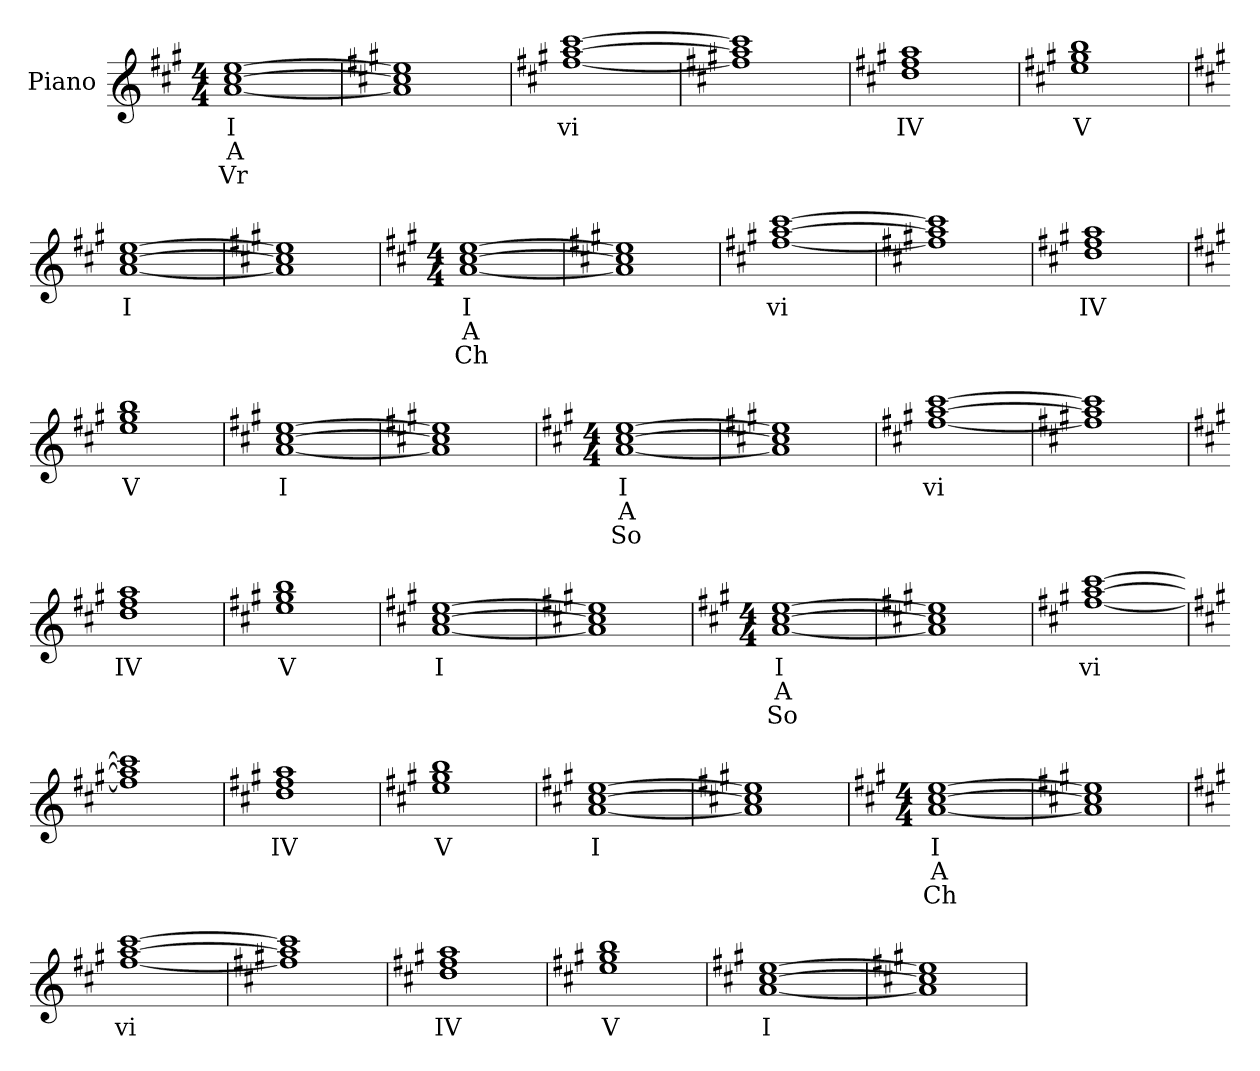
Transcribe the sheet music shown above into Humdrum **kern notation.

**kern	**text	**text	**text
*part1	*part1	*part1	*part1
*staff1	*staff1	*staff1	*staff1
*I"Piano	*	*	*
*I'Pno	*	*	*
*k[f#c#g#]	*	*	*
*A:	*	*	*
*M4/4	*	*	*
=	=	=	=
[1a [1cc# [1ee	I	A	Vr
=	=	=	=
*k[f#c#g#]	*	*	*
*A:	*	*	*
1a] 1cc#] 1ee]	.	.	.
=	=	=	=
*k[f#c#g#]	*	*	*
*A:	*	*	*
[1ff# [1aa [1ccc#	vi	.	.
=	=	=	=
*k[f#c#g#]	*	*	*
*A:	*	*	*
1ff#] 1aa] 1ccc#]	.	.	.
=	=	=	=
*k[f#c#g#]	*	*	*
*A:	*	*	*
1dd 1ff# 1aa	IV	.	.
=	=	=	=
*k[f#c#g#]	*	*	*
*A:	*	*	*
1ee 1gg# 1bb	V	.	.
=	=	=	=
*k[f#c#g#]	*	*	*
*A:	*	*	*
[1a [1cc# [1ee	I	.	.
=	=	=	=
*k[f#c#g#]	*	*	*
*A:	*	*	*
1a] 1cc#] 1ee]	.	.	.
=	=	=	=
*k[f#c#g#]	*	*	*
*A:	*	*	*
*M4/4	*	*	*
[1a [1cc# [1ee	I	A	Ch
=	=	=	=
*k[f#c#g#]	*	*	*
*A:	*	*	*
1a] 1cc#] 1ee]	.	.	.
=	=	=	=
*k[f#c#g#]	*	*	*
*A:	*	*	*
[1ff# [1aa [1ccc#	vi	.	.
=	=	=	=
*k[f#c#g#]	*	*	*
*A:	*	*	*
1ff#] 1aa] 1ccc#]	.	.	.
=	=	=	=
*k[f#c#g#]	*	*	*
*A:	*	*	*
1dd 1ff# 1aa	IV	.	.
=	=	=	=
*k[f#c#g#]	*	*	*
*A:	*	*	*
1ee 1gg# 1bb	V	.	.
=	=	=	=
*k[f#c#g#]	*	*	*
*A:	*	*	*
[1a [1cc# [1ee	I	.	.
=	=	=	=
*k[f#c#g#]	*	*	*
*A:	*	*	*
1a] 1cc#] 1ee]	.	.	.
=	=	=	=
*k[f#c#g#]	*	*	*
*A:	*	*	*
*M4/4	*	*	*
[1a [1cc# [1ee	I	A	So
=	=	=	=
*k[f#c#g#]	*	*	*
*A:	*	*	*
1a] 1cc#] 1ee]	.	.	.
=	=	=	=
*k[f#c#g#]	*	*	*
*A:	*	*	*
[1ff# [1aa [1ccc#	vi	.	.
=	=	=	=
*k[f#c#g#]	*	*	*
*A:	*	*	*
1ff#] 1aa] 1ccc#]	.	.	.
=	=	=	=
*k[f#c#g#]	*	*	*
*A:	*	*	*
1dd 1ff# 1aa	IV	.	.
=	=	=	=
*k[f#c#g#]	*	*	*
*A:	*	*	*
1ee 1gg# 1bb	V	.	.
=	=	=	=
*k[f#c#g#]	*	*	*
*A:	*	*	*
[1a [1cc# [1ee	I	.	.
=	=	=	=
*k[f#c#g#]	*	*	*
*A:	*	*	*
1a] 1cc#] 1ee]	.	.	.
=	=	=	=
*k[f#c#g#]	*	*	*
*A:	*	*	*
*M4/4	*	*	*
[1a [1cc# [1ee	I	A	So
=	=	=	=
*k[f#c#g#]	*	*	*
*A:	*	*	*
1a] 1cc#] 1ee]	.	.	.
=	=	=	=
*k[f#c#g#]	*	*	*
*A:	*	*	*
[1ff# [1aa [1ccc#	vi	.	.
=	=	=	=
*k[f#c#g#]	*	*	*
*A:	*	*	*
1ff#] 1aa] 1ccc#]	.	.	.
=	=	=	=
*k[f#c#g#]	*	*	*
*A:	*	*	*
1dd 1ff# 1aa	IV	.	.
=	=	=	=
*k[f#c#g#]	*	*	*
*A:	*	*	*
1ee 1gg# 1bb	V	.	.
=	=	=	=
*k[f#c#g#]	*	*	*
*A:	*	*	*
[1a [1cc# [1ee	I	.	.
=	=	=	=
*k[f#c#g#]	*	*	*
*A:	*	*	*
1a] 1cc#] 1ee]	.	.	.
=	=	=	=
*k[f#c#g#]	*	*	*
*A:	*	*	*
*M4/4	*	*	*
[1a [1cc# [1ee	I	A	Ch
=	=	=	=
*k[f#c#g#]	*	*	*
*A:	*	*	*
1a] 1cc#] 1ee]	.	.	.
=	=	=	=
*k[f#c#g#]	*	*	*
*A:	*	*	*
[1ff# [1aa [1ccc#	vi	.	.
=	=	=	=
*k[f#c#g#]	*	*	*
*A:	*	*	*
1ff#] 1aa] 1ccc#]	.	.	.
=	=	=	=
*k[f#c#g#]	*	*	*
*A:	*	*	*
1dd 1ff# 1aa	IV	.	.
=	=	=	=
*k[f#c#g#]	*	*	*
*A:	*	*	*
1ee 1gg# 1bb	V	.	.
=	=	=	=
*k[f#c#g#]	*	*	*
*A:	*	*	*
[1a [1cc# [1ee	I	.	.
=	=	=	=
*k[f#c#g#]	*	*	*
*A:	*	*	*
1a] 1cc#] 1ee]	.	.	.
=	=	=	=
*-	*-	*-	*-
